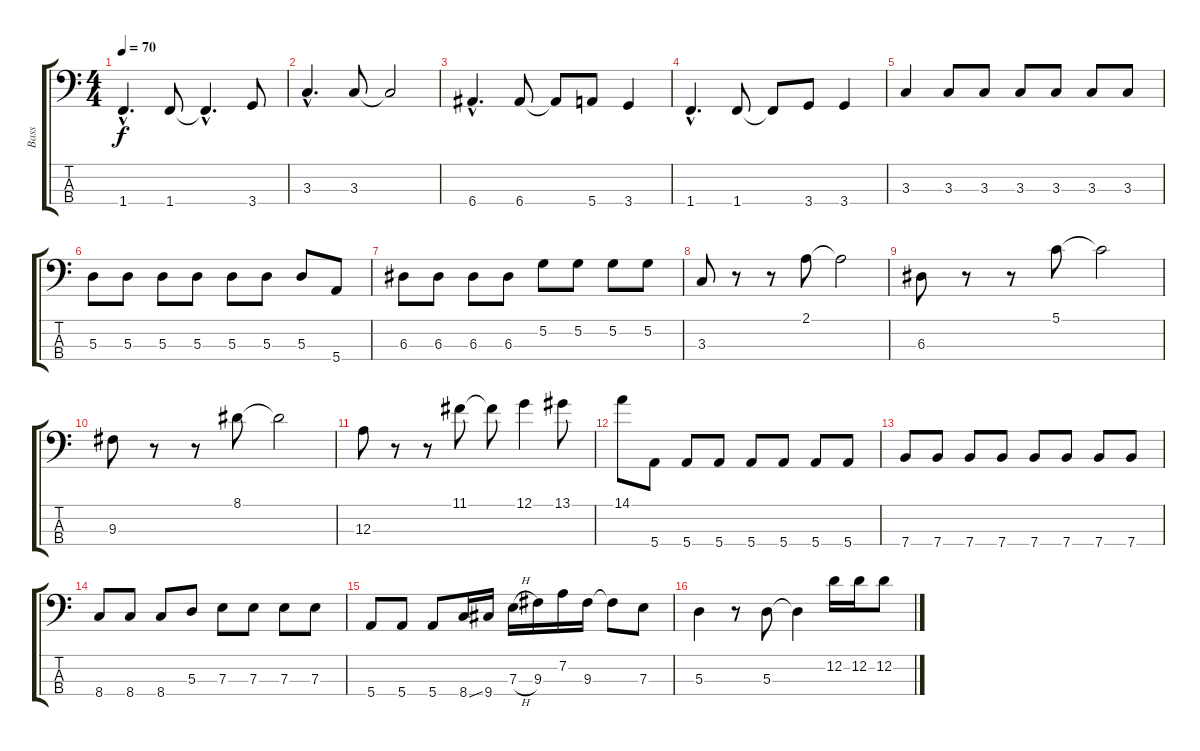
\track ("Bass" "Bass") {instrument electricbassfinger}
\staff {score tabs}
\tuning (G2 D2 A1 E1) {hide}
\ts (4 4)
\tempo 70
\clef f4
\ks c
1.4{hac}.4{d dy f} 1.4.8 1.4{hac t}.4{d} 3.4.8 |
3.3{hac}.4{d} 3.3.8 3.3{t}.2 |
6.4{hac}.4{d} 6.4.8 6.4{t}.8 5.4.8 3.4.4 |
1.4{hac}.4{d} 1.4.8 1.4{t}.8 3.4.8 3.4.4 |
3.3.4 3.3.8 3.3.8 3.3.8 3.3.8 3.3.8 3.3.8 |
5.3.8 5.3.8 5.3.8 5.3.8 5.3.8 5.3.8 5.3.8 5.4.8 |
6.3.8 6.3.8 6.3.8 6.3.8 5.2.8 5.2.8 5.2.8 5.2.8 |
3.3.8 r.8 r.8 2.1.8 2.1{t}.2 |
6.3.8 r.8 r.8 5.1.8 5.1{t}.2 |
9.3.8 r.8 r.8 8.1.8 8.1{t}.2 |
12.3.8 r.8 r.8 11.1.8 11.1{t}.8 12.1.4 13.1.8 |
14.1.8 5.4.8 5.4.8 5.4.8 5.4.8 5.4.8 5.4.8 5.4.8 |
7.4.8 7.4.8 7.4.8 7.4.8 7.4.8 7.4.8 7.4.8 7.4.8 |
8.4.8 8.4.8 8.4.8 5.3.8 7.3.8 7.3.8 7.3.8 7.3.8 |
5.4.8 5.4.8 5.4.8 8.4{ss}.16 9.4.16 7.3{h}.16 9.3.16 7.2.16 9.3.16 9.3{t}.8 7.3.8 |
5.3.4 r.8 5.3.8 5.3{t}.4 12.2.16 12.2.16 12.2.8
